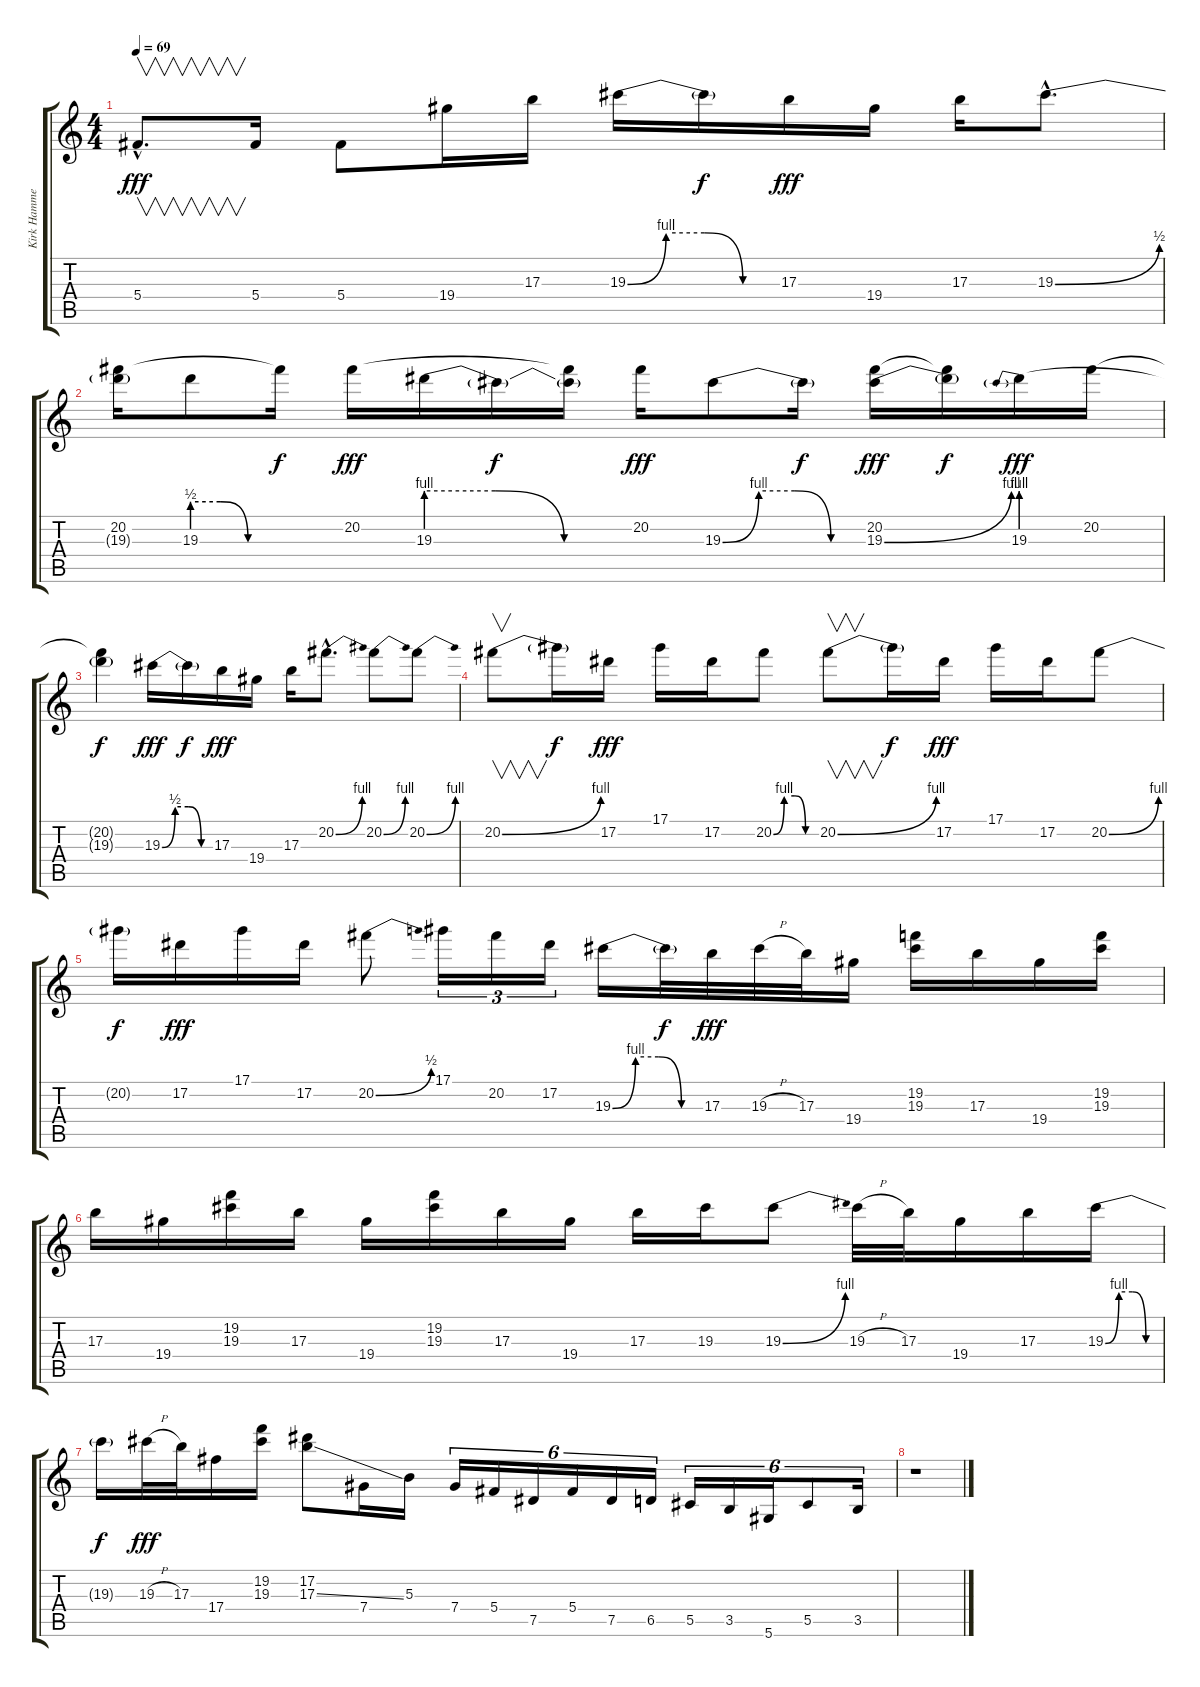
\track ("Kirk Hammett (Distortion Guitar)" "Kirk Hamme") {instrument overdrivenguitar}
\staff {score tabs}
\tuning (Eb4 Bb3 Gb3 Db3 Ab2 Eb2) {hide}
\ts (4 4)
\tempo 69
\clef g2
\ks c
5.4{hac}.8{v d dy fff} 5.4.16 5.4.8 19.4.16 17.3.16 19.3{be (custom 0 0 15 4 30 4 45 0 60 0)}.16 19.3{t}.16{dy f} 17.3.16{dy fff} 19.4.16 17.3.16 19.3{be (bend 0 0 60 2) hac}.8{d} |
(20.2 19.3{t}).16 19.3{be (custom 0 2 20 2 40 0 60 0)}.8 20.2{t}.16{dy f} 20.2.16{dy fff} 19.3{be (custom 0 4 20 4 40 0 60 0)}.16 19.3{t}.16{dy f} (20.2{t} 19.3{t}).16 20.2.16{dy fff} 19.3{be (custom 0 0 15 4 30 4 45 0 60 0)}.8 19.3{t}.16{dy f} (20.2 19.3{be (bend 0 0 60 4)}).16{dy fff} (20.2{t} 19.3{t}).16{dy f} 19.3{be (prebend 0 4 60 4)}.16{dy fff} 20.2.16 |
(20.2{t} 19.3{t}).4{dy f} 19.3{be (custom 0 0 15 2 30 2 45 0 60 0)}.16{dy fff} 19.3{t}.16{dy f} 17.3.16{dy fff} 19.4.16 17.3.16 20.2{be (bend 0 0 60 4) hac}.8{d} 20.2{be (bend 0 0 60 4)}.8 20.2{be (bend 0 0 60 4)}.8 |
20.2{be (bend 0 0 60 4)}.8{v} 20.2{t}.16{dy f} 17.2.16{dy fff} 17.1.16 17.2.16 20.2{be (custom 0 0 15 4 30 4 45 0 60 0)}.8 20.2{be (bend 0 0 60 4)}.8{v} 20.2{t}.16{dy f} 17.2.16{dy fff} 17.1.16 17.2.16 20.2{be (bend 0 0 60 4)}.8 |
20.2{t}.16{dy f} 17.2.16{dy fff} 17.1.16 17.2.16 20.2{be (bend 0 0 60 2)}.8 17.1.16{tu (3 2)} 20.2.16{tu (3 2)} 17.2.16{tu (3 2)} 19.3{be (custom 0 0 15 4 30 4 45 0 60 0)}.16 19.3{t}.32{dy f} 17.3.32{dy fff} 19.3{h}.32 17.3.32 19.4.16 (19.2 19.3).16 17.3.16 19.4.16 (19.2 19.3).16 |
17.3.16 19.4.16 (19.2 19.3).16 17.3.16 19.4.16 (19.2 19.3).16 17.3.16 19.4.16 17.3.16 19.3.16 19.3{be (bend 0 0 60 4)}.8 19.3{h}.32 17.3.32 19.4.16 17.3.16 19.3{be (custom 0 0 15 4 30 4 45 0 60 0)}.16 |
19.3{t}.16{dy f} 19.3{h}.32{dy fff} 17.3.32 17.4.16 (19.2 19.3).16 (17.2 17.3{ss}).8 7.4.16 5.3.16 7.4.16{tu (6 4)} 5.4.16{tu (6 4)} 7.5.16{tu (6 4)} 5.4.16{tu (6 4)} 7.5.16{tu (6 4)} 6.5.16{tu (6 4)} 5.5.16{tu (6 4)} 3.5.16{tu (6 4)} 5.6.16{tu (6 4)} 5.5.8{tu (6 4)} 3.5.16{tu (6 4)} |
r.1
